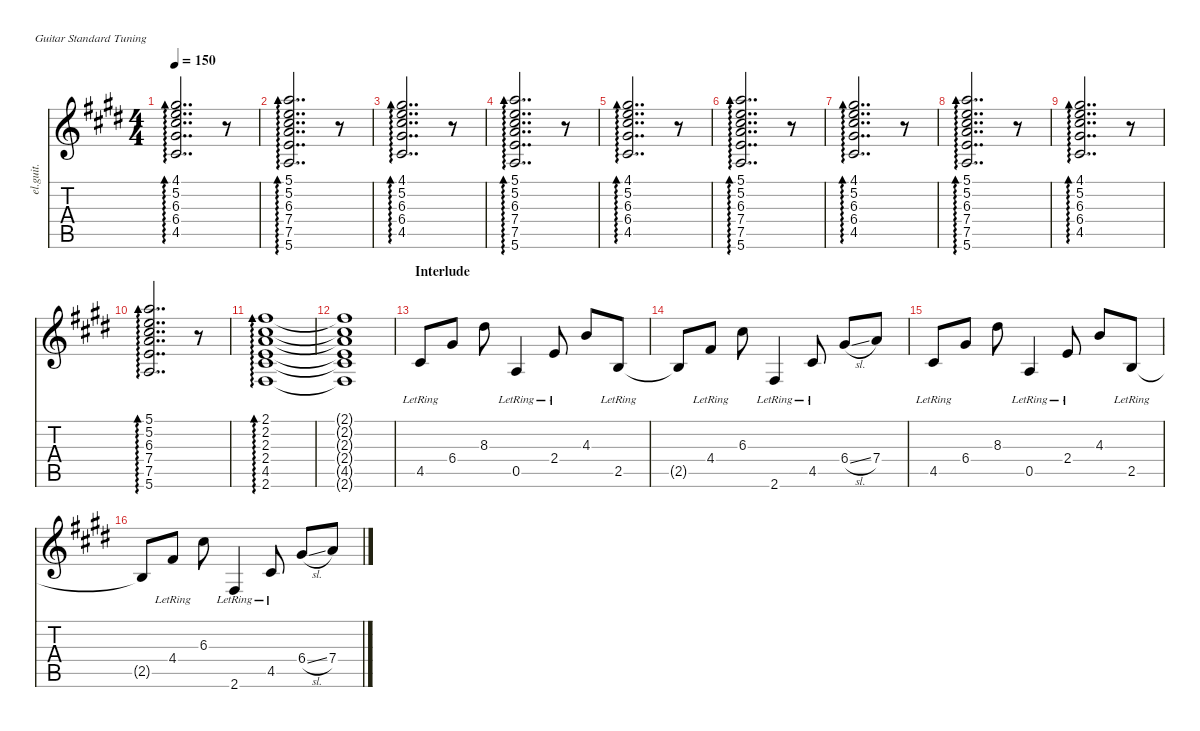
\defaultSystemsLayout 4
\hideDynamics
\bracketExtendMode nobrackets
\otherSystemsTrackNameOrientation horizontal
\track ("Guitar I - A. Summers" "el.guit.") {mute instrument electricguitarclean}
\staff {score tabs}
\tuning (E4 B3 G3 D3 A2 E2)
\ts (4 4)
\tempo 150
\clef g2
\ks c#minor
(4.5{acc #} 6.4{acc #} 6.3{acc #} 5.2{acc forcenatural} 4.1{acc #}).2{dd ad 0 dy mf beam Up} r.8{beam Up} |
(5.1{acc forcenatural} 5.2{acc forcenatural} 6.3{acc #} 7.4{acc forcenatural} 7.5{acc forcenatural} 5.6{acc forcenatural}).2{dd ad 0 beam Up} r.8{beam Up} |
(4.5{acc #} 6.4{acc #} 6.3{acc #} 5.2{acc forcenatural} 4.1{acc #}).2{dd ad 0 beam Up} r.8{beam Up} |
(5.1{acc forcenatural} 5.2{acc forcenatural} 6.3{acc #} 7.4{acc forcenatural} 7.5{acc forcenatural} 5.6{acc forcenatural}).2{dd ad 0 beam Up} r.8{beam Up} |
(4.5{acc #} 6.4{acc #} 6.3{acc #} 5.2{acc forcenatural} 4.1{acc #}).2{dd ad 0 beam Up} r.8{beam Up} |
(5.1{acc forcenatural} 5.2{acc forcenatural} 6.3{acc #} 7.4{acc forcenatural} 7.5{acc forcenatural} 5.6{acc forcenatural}).2{dd ad 0 beam Up} r.8{beam Up} |
(4.5{acc #} 6.4{acc #} 6.3{acc #} 5.2{acc forcenatural} 4.1{acc #}).2{dd ad 0 beam Up} r.8{beam Up} |
(5.1{acc forcenatural} 5.2{acc forcenatural} 6.3{acc #} 7.4{acc forcenatural} 7.5{acc forcenatural} 5.6{acc forcenatural}).2{dd ad 0 beam Up} r.8{beam Up} |
(4.5{acc #} 6.4{acc #} 6.3{acc #} 5.2{acc forcenatural} 4.1{acc #}).2{dd ad 0 beam Up} r.8{beam Up} |
(5.1{acc forcenatural} 5.2{acc forcenatural} 6.3{acc #} 7.4{acc forcenatural} 7.5{acc forcenatural} 5.6{acc forcenatural}).2{dd ad 0 beam Up} r.8{beam Up} |
(2.6{acc #} 4.5{acc #} 2.4{acc forcenatural} 2.3{acc forcenatural} 2.2{acc #} 2.1{acc #}).1{ad 0 beam Up} |
(2.1{t acc #} 2.2{t acc #} 2.3{t acc forcenatural} 2.4{t acc forcenatural} 4.5{t acc #} 2.6{t acc #}).1{beam Up} |
\section ("" "Interlude")
4.5{lr acc #}.8{beam Up} 6.4{acc #}.8{beam Up} 8.3{acc #}.8{beam Down} 0.5{lr acc forcenatural}.4{beam Up} 2.4{lr acc forcenatural}.8{beam Up} 4.3{acc forcenatural}.8{beam Up} 2.5{lr acc forcenatural}.8{beam Up} |
2.5{t acc forcenatural}.8{beam Up} 4.4{lr acc #}.8{beam Up} 6.3{acc #}.8{beam Down} 2.6{lr acc #}.4{beam Up} 4.5{lr acc #}.8{beam Up} 6.4{sl acc #}.8{beam Up} 7.4{acc forcenatural}.8{beam Up} |
4.5{lr acc #}.8{beam Up} 6.4{acc #}.8{beam Up} 8.3{acc #}.8{beam Down} 0.5{lr acc forcenatural}.4{beam Up} 2.4{lr acc forcenatural}.8{beam Up} 4.3{acc forcenatural}.8{beam Up} 2.5{lr acc forcenatural}.8{beam Up} |
2.5{t acc forcenatural}.8{beam Up} 4.4{lr acc #}.8{beam Up} 6.3{acc #}.8{beam Down} 2.6{lr acc #}.4{beam Up} 4.5{lr acc #}.8{beam Up} 6.4{sl acc #}.8{beam Up} 7.4{acc forcenatural}.8{beam Up}
